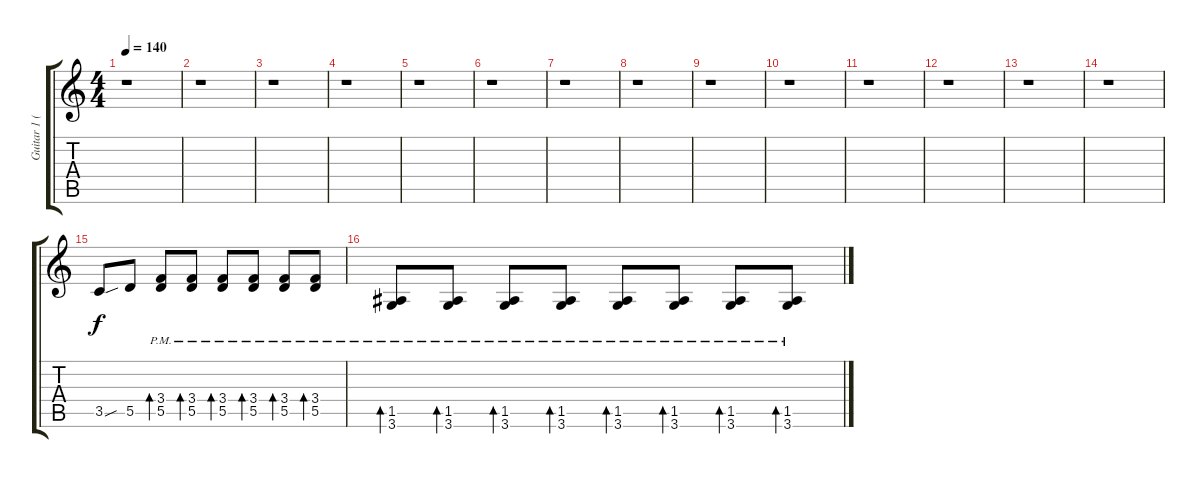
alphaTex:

\track ("Guitar 1 (Clean)" "Guitar 1 (") {instrument electricguitarclean}
\staff {score tabs}
\tuning (E4 B3 G3 D3 A2 E2) {hide}
\ts (4 4)
\tempo 140
\clef g2
\ks c
r.1{dy f instrument electricguitarclean} |
r.1 |
r.1 |
r.1 |
r.1 |
r.1 |
r.1 |
r.1 |
r.1 |
r.1 |
r.1 |
r.1 |
r.1 |
r.1 |
3.5{sou}.8 5.5.8 (3.4{pm} 5.5{pm}).8{bd 480} (3.4{pm} 5.5{pm}).8{bd 240} (3.4{pm} 5.5{pm}).8{bd 240} (3.4{pm} 5.5{pm}).8{bd 240} (3.4{pm} 5.5{pm}).8{bd 240} (3.4{pm} 5.5{pm}).8{bd 240} |
(1.5{pm} 3.6{pm}).8{bd 240} (1.5{pm} 3.6{pm}).8{bd 240} (1.5{pm} 3.6{pm}).8{bd 240} (1.5{pm} 3.6{pm}).8{bd 240} (1.5{pm} 3.6{pm}).8{bd 240} (1.5{pm} 3.6{pm}).8{bd 240} (1.5{pm} 3.6{pm}).8{bd 240} (1.5{pm} 3.6{pm}).8{bd 240}
